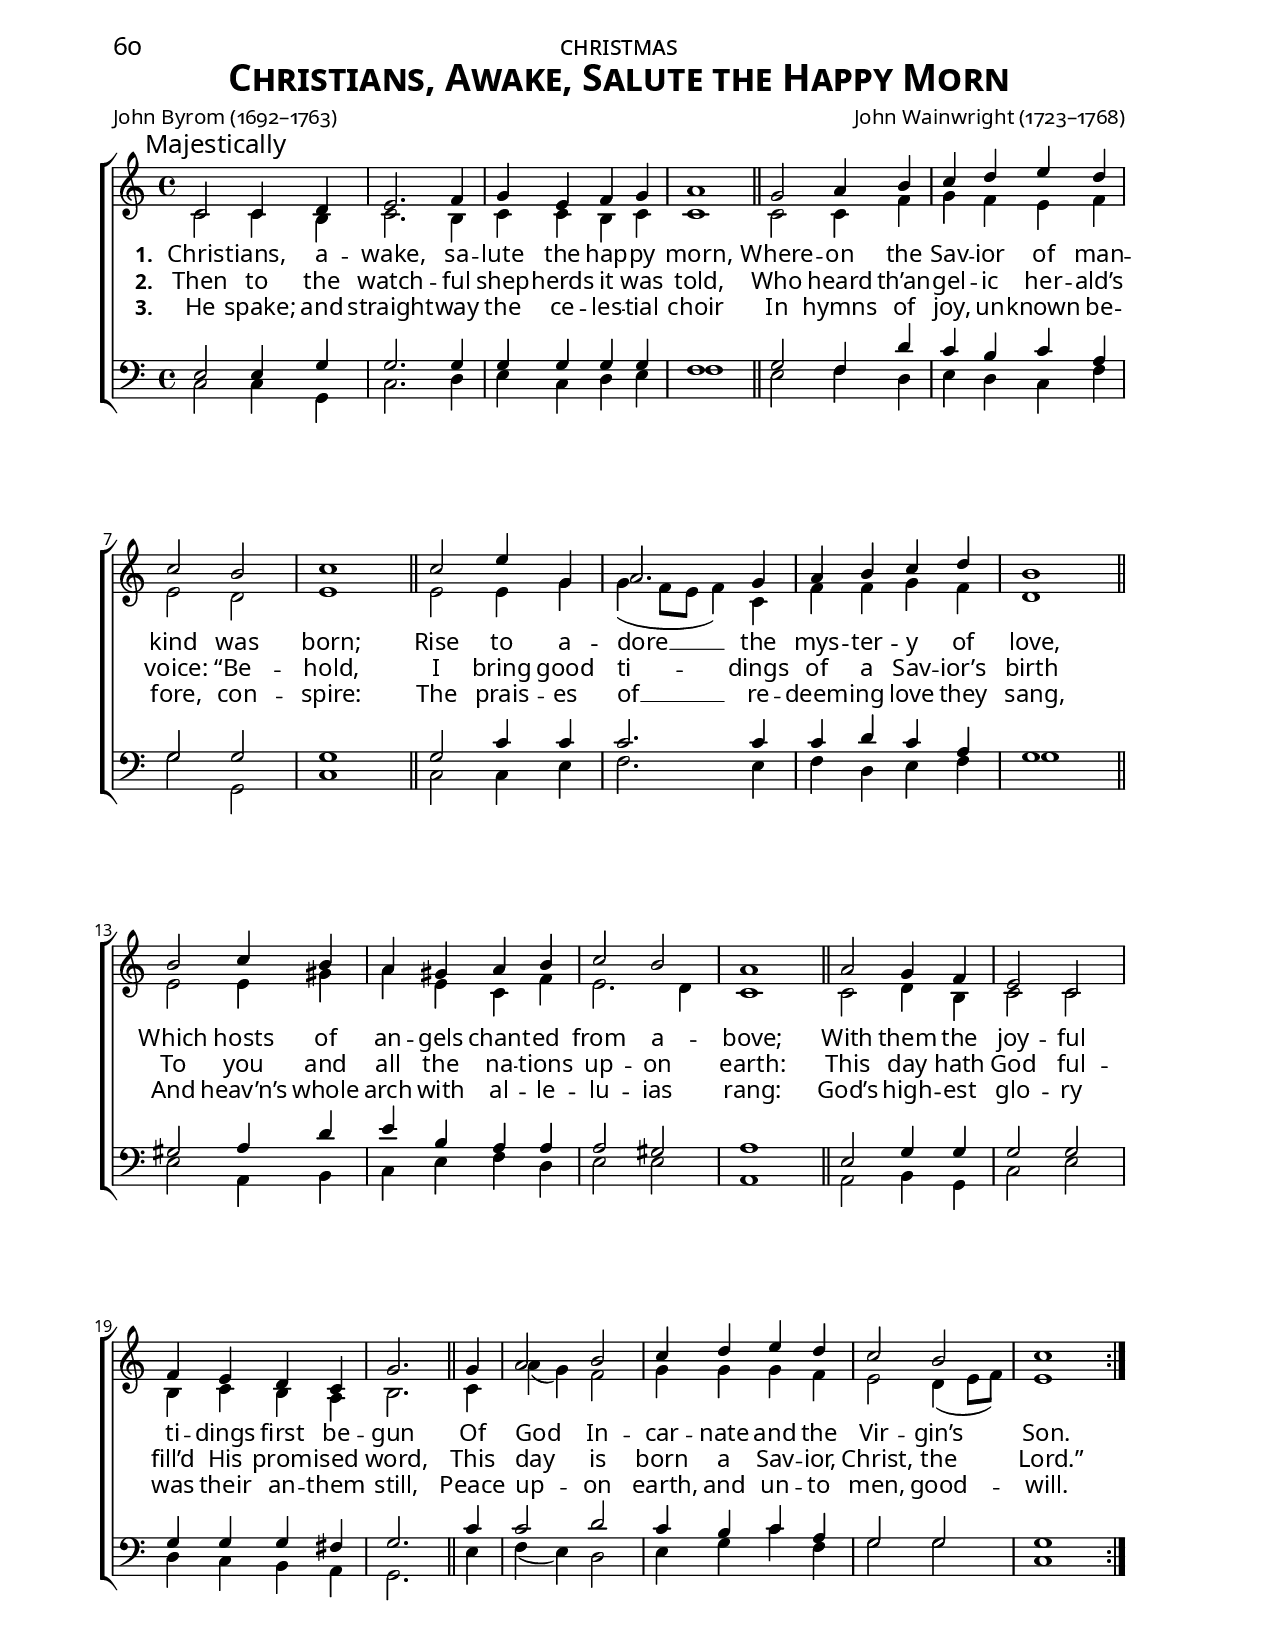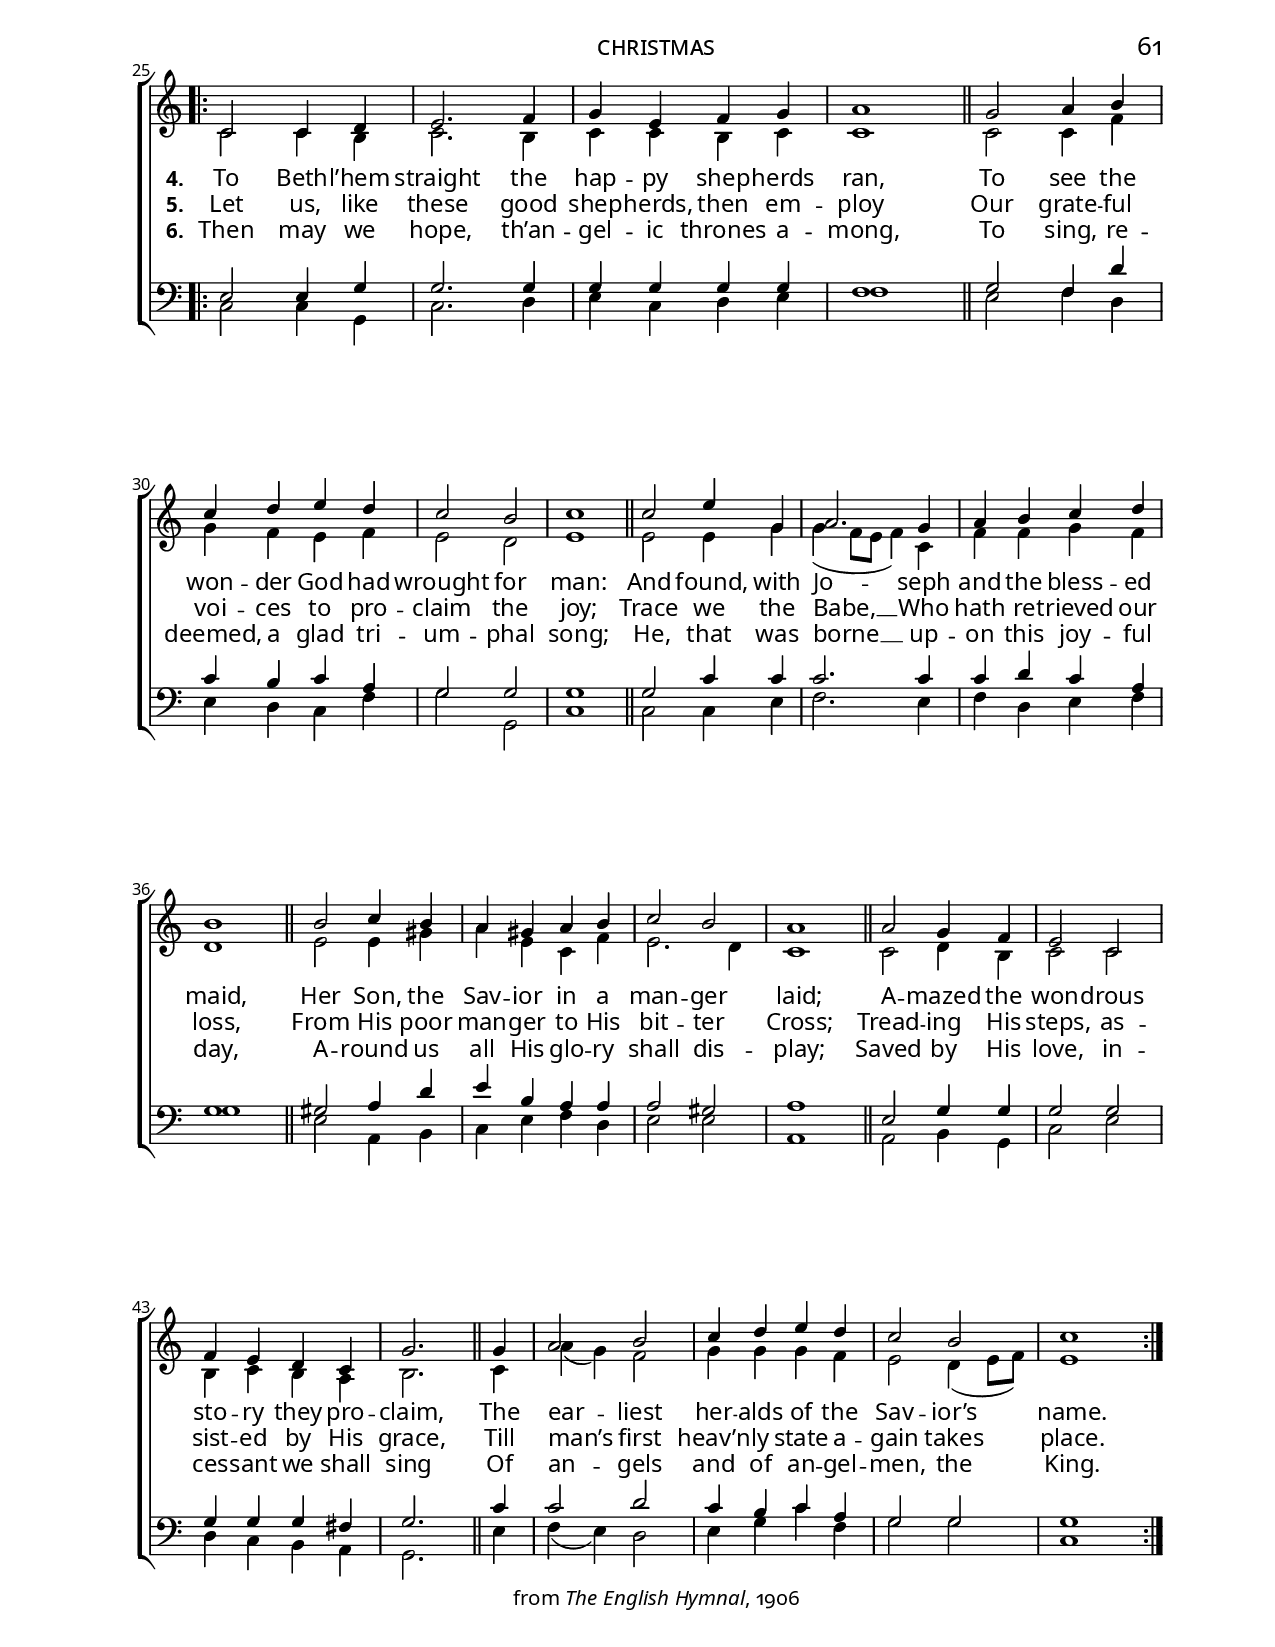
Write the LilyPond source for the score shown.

\version "2.24.0"
\include "util.ly"
\header {
  title = \markup{\override #'(font-name . "Garamond Premier Pro Semibold"){ \abs-fontsize #18 \smallCapsOldStyle"Christians, Awake, Salute the Happy Morn"}}
  poet = \markup\oldStyleNum"John Byrom (1692–1763)"
  composer = \markup\oldStyleNum"John Wainwright (1723–1768)"
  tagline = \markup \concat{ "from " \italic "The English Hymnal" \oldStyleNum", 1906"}
}
\paper {
  paper-height = 11\in
  paper-width = 8.5\in
  indent = 0\in
  %system-system-spacing = #'((basic-distance . 10) (padding . 0))
  %system-system-spacing =
  %  #'((basic-distance . 0)
  %     (minimum-distance . 0)
  %     (padding . -1)
  %     (stretchability . 100))
  ragged-last-bottom = ##f
  ragged-bottom = ##f
  two-sided = ##t
  inner-margin = 1\in
  outer-margin = 0.75\in
  top-margin = 0.26\in
  bottom-margin = 0.25\in
  first-page-number = #060
  print-first-page-number = ##t
  headerLine = \markup{\override #'(font-name . "Garamond Premier Pro") \smallCapsOldStyle"christmas"}
  oddHeaderMarkup = \markup\fill-line{
     \override #'(font-name . "Garamond Premier Pro")\abs-fontsize #12.5
     \combine 
        \fill-line{"" \if \should-print-page-number
        \oldStylePageNum""
        }
        \fill-line{\headerLine}
  }
  evenHeaderMarkup = \markup {
     \override #'(font-name . "Garamond Premier Pro")\abs-fontsize #12.5
     \combine
        \if \should-print-page-number
        \oldStylePageNum""
        \fill-line{\headerLine}
  }
}
#(set-global-staff-size 18) \paper{ #(define fonts (make-pango-font-tree "Garamond Premier Pro" "Garamond Premier Pro" "Garamond Premier Pro" (/ 18 20))) }
global = {
  \key c \major
  \time 4/4
  \override DynamicLineSpanner.staff-padding = #0.0
  \override DynamicLineSpanner.Y-extent = #'(0 . 0)
}

sopMusic = \relative c' {
  \repeat volta 3 {
    c2 c4 d |
    e2. f4 |
    g e f g |
    a1 \bar "||"
    g2 a4 b |
    
    c d e d |
    c2 b |
    c1 \bar "||"
    c2 e4 g, |
    a2. g4 |
    a b c d |
    b1 \bar "||"
    
    b2 c4 b |
    a gis a b |
    c2 b |
    a1 \bar "||"
    a2 g4 f |
    e2 c |
    
    f4 e d c |
    g'2. \bar"||" g4 |
    a2 b |
    c4 d e d |
    c2 b |
    c1 \break
  }
}
sopWords = \lyricmode {
  
}

altoMusic = \relative c' {
  c2 c4 b |
  c2. b4 |
  c c b c |
  c1 |
  c2 c4 f |
  
  g f e f |
  e2 d |
  e1 |
  e2 e4 g |
  g( f8[ e] f4) c4 |
  f f g f |
  d1 |
  
  e2 e4 gis |
  a e c f |
  e2. d4 |
  c1 |
  c2 d4 b |
  c2 c |
  
  b4 c b a |
  b2. c4 |
  a'( g) f2 |
  g4 g g f |
  e2 d4( e8[ f]) |
  e1
}
altoWords = \lyricmode {
  \dropLyricsVII
  \set stanza = #"1. "
  \set associatedVoice = "altos"
  Christ -- ians, a -- wake, sa -- lute the hap -- py morn,
  Where -- on the Sav -- ior of man -- kind was born;
  Rise to a -- dore __ the mys -- ter -- y of love,
  \unset associatedVoice
  Which hosts of an -- gels chant -- ed from a -- bove;
  With them the joy -- ful ti -- dings first be -- gun
  Of God In -- car -- nate and the Vir -- gin’s Son.
  
  \set stanza = #"4. "
  \set associatedVoice = "altos"
  To Beth -- l’hem straight the hap -- py shep -- herds ran,
  To see the won -- der God had wrought for man:
  And found, with Jo -- seph and the bless -- ed maid,
  \unset associatedVoice
  Her Son, the Sav -- ior in a man -- ger laid;
  A -- mazed the won -- drous sto -- ry they pro -- claim,
  The ear -- liest her -- alds of the Sav -- ior’s name.
}
altoWordsII = \lyricmode {
  \dropLyricsVII
  \set stanza = #"2. "
  \set associatedVoice = "altos"
  Then to the watch -- ful shep -- herds it was told,
  Who heard th’an -- gel -- ic her -- ald’s voice: “Be -- hold,
  I bring good ti -- dings of a Sav -- ior’s birth
  \unset associatedVoice
  To you and all the na -- tions up -- on earth:
  This day hath God ful -- fill’d His prom -- ised word,
  This day is born a Sav -- ior, Christ, the Lord.”
  
  \set stanza = #"5. "
  \set associatedVoice = "altos"
  Let us, like these good shep -- herds, then em -- ploy
  Our grate -- ful voi -- ces to pro -- claim the joy;
  Trace we the Babe, __ Who hath re -- trieved our loss,
  \unset associatedVoice
  From His poor man -- ger to His bit -- ter Cross;
  Tread -- ing His steps, as -- sist -- ed by His grace,
  Till man’s first heav’n -- ly state a -- gain takes place.
}
altoWordsIII = \lyricmode {
  \dropLyricsVII
  \set stanza = #"3. "
  \set associatedVoice = "altos"
  He spake; and straight -- way the ce -- les -- tial choir
  In hymns of joy, un -- known be -- fore, con -- spire:
  The prais -- es of __ re -- deem -- ing love they sang,
  \unset associatedVoice
  And heav’n’s whole arch with al -- le -- lu -- ias rang:
  God’s high -- est glo -- ry was their an -- them still,
  Peace up -- on earth, and un -- to men, good -- will.
  
  \set stanza = #"6. "
  \set associatedVoice = "altos"
  Then may we hope, th’an -- gel -- ic thrones a -- mong,
  To sing, re -- deemed, a glad tri -- um -- phal song;
  He, that was borne __ up -- on this joy -- ful day,
  \unset associatedVoice
  A -- round us all His glo -- ry shall dis -- play;
  Saved by His love, in -- ces -- sant we shall sing
  Of an -- gels and of an -- gel -- men, the King.
}
altoWordsIV = \lyricmode {
}
altoWordsV = \lyricmode {
}
altoWordsVI = \lyricmode {
}

tenorMusic = \relative c {
  e2 e4 g |
  g2. g4 |
  g g g g |
  f1 |
  g2 f4 d' |
  
  c b c a |
  g2 g |
  g1 |
  g2 c4 c |
  c2. c4 |
  c d c a |
  g1 |
  
  gis2 a4 d |
  e b a a |
  a2 gis |
  a1 |
  e2 g4 g |
  g2 g |
  
  g4 g g fis |
  g2. c4 |
  c2 d |
  c4 b c a |
  g2 g |
  g1
}
tenorWords = \lyricmode {

}

bassMusic = \relative c {
  c2 c4 g |
  c2. d4 |
  e c d e |
  f1 |
  e2 f4 d |
  e d c f |
  g2 g, |
  c1 |
  c2 c4 e |
  f2. e4 |
  f d e f |
  g1 |
  
  e2 a,4 b |
  c e f d |
  e2 e |
  a,1 |
  a2 b4 g |
  c2 e |
  
  d4 c b a |
  g2. e'4 |
  f( e) d2 |
  e4 g c f, |
  g2 g |
  c,1
}
bassWords = \lyricmode {

}

\score {
  <<
   \new ChoirStaff <<
%    \new Lyrics = sopranos \with { \override VerticalAxisGroup.nonstaff-relatedstaff-spacing = #'((basic-distance . 1)) }
    \new Staff = women <<
      \new Voice = "sopranos" { \voiceOne << \global {\once \override Score.RehearsalMark.self-alignment-X = #LEFT \mark "Majestically" \sopMusic \sopMusic} >> }
      \new Voice = "altos" { \voiceTwo << \global \repeat unfold 2 \altoMusic >> }
    >>
    \new Lyrics \with { alignAboveContext = #"women" \override VerticalAxisGroup.nonstaff-relatedstaff-spacing = #'((basic-distance . 1))} \lyricsto "sopranos" \sopWords
   \new Staff = men <<
      \clef bass
      \new Voice = "tenors" { \voiceOne << \global \repeat unfold 2 \tenorMusic >> }
      \new Voice = "basses" { \voiceTwo << \global \repeat unfold 2 \bassMusic >> }
    >>
    \new Lyrics = "altosVI"  \with { alignBelowContext = #"women" 
      \override VerticalAxisGroup.nonstaff-relatedstaff-spacing = #'((basic-distance . 1))
      } \lyricsto "basses" \altoWordsVI
    \new Lyrics = "altosV"  \with { alignBelowContext = #"women" 
      \override VerticalAxisGroup.nonstaff-relatedstaff-spacing = #'((basic-distance . 1))
      } \lyricsto "basses" \altoWordsV
    \new Lyrics = "altosIV"  \with { alignBelowContext = #"women" 
      \override VerticalAxisGroup.nonstaff-relatedstaff-spacing = #'((basic-distance . 1))
      } \lyricsto "basses" \altoWordsIV
    \new Lyrics = "altosIII"  \with { alignBelowContext = #"women" 
      \override VerticalAxisGroup.nonstaff-relatedstaff-spacing = #'((basic-distance . 1))
      } \lyricsto "basses" \altoWordsIII
    \new Lyrics = "altosII"  \with { alignBelowContext = #"women" 
      \override VerticalAxisGroup.nonstaff-relatedstaff-spacing = #'((basic-distance . 1))
      } \lyricsto "basses" \altoWordsII
    \new Lyrics = "altos"  \with { alignBelowContext = #"women" 
      \override VerticalAxisGroup.nonstaff-relatedstaff-spacing = #'((basic-distance . 1))
      } \lyricsto "basses" \altoWords
    \new Lyrics \with { alignAboveContext = #"men" \override VerticalAxisGroup.nonstaff-relatedstaff-spacing = #'((basic-distance . 1)) } \lyricsto "tenors" \tenorWords
    \new Lyrics \with { alignBelowContext = #"men" \override VerticalAxisGroup.nonstaff-relatedstaff-spacing = #'((basic-distance . 1)) } \lyricsto "basses" \bassWords
  >>
%    \new PianoStaff << \new Staff { \new Voice { \pianoRH } } \new Staff { \clef "bass" \pianoLH } >>
  >>
  \layout {
  \context {
    \Lyrics
    \override LyricText.font-size = #1.3
  }
    \context {
      \Score
%      \override SpacingSpanner.base-shortest-duration = #(ly:make-moment 1/2)
%      \override SpacingSpanner.common-shortest-duration = #(ly:make-moment 1/2)
    }
    \context {
      % Remove all empty staves
      % \Staff \RemoveEmptyStaves \override VerticalAxisGroup.remove-first = ##t
    }
    \context {
      \Lyrics
      \override LyricText.X-offset = #center-on-word
    }
  }
}

